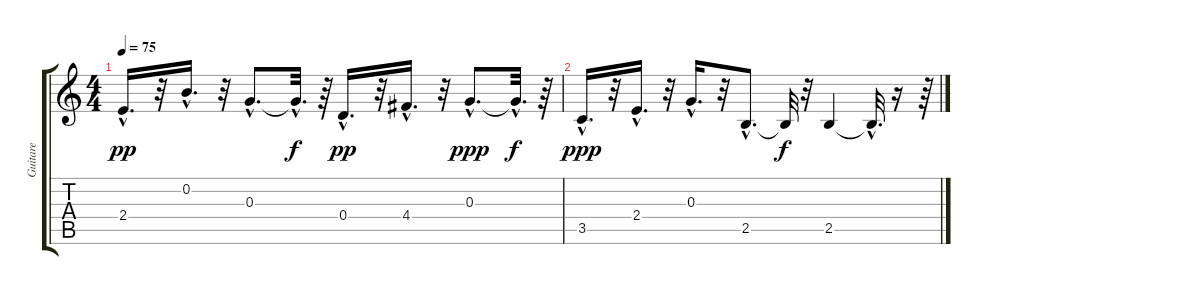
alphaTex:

\track ("Guitare" "Guitare") {instrument acousticguitarnylon}
\staff {score tabs}
\tuning (E4 B3 G3 D3 A2 E2) {hide}
\ts (4 4)
\tempo 75
\clef g2
\ks c
2.4{hac}.16{d dy pp} r.32 0.2{hac}.16{d} r.32 0.3{hac}.8{d} 0.3{hac t}.32{d dy f} r.64 0.4{hac}.16{d dy pp} r.32 4.4{hac}.16{d} r.32 0.3{hac}.8{d dy ppp} 0.3{hac t}.32{d dy f} r.64 |
3.5{hac}.16{d dy ppp} r.32 2.4{hac}.16{d} r.32 0.3{hac}.16{d} r.32 2.5{hac}.8{d} 2.5{t}.32{dy f} r.32 2.5.4 2.5{hac t}.32{d} r.16 r.64
